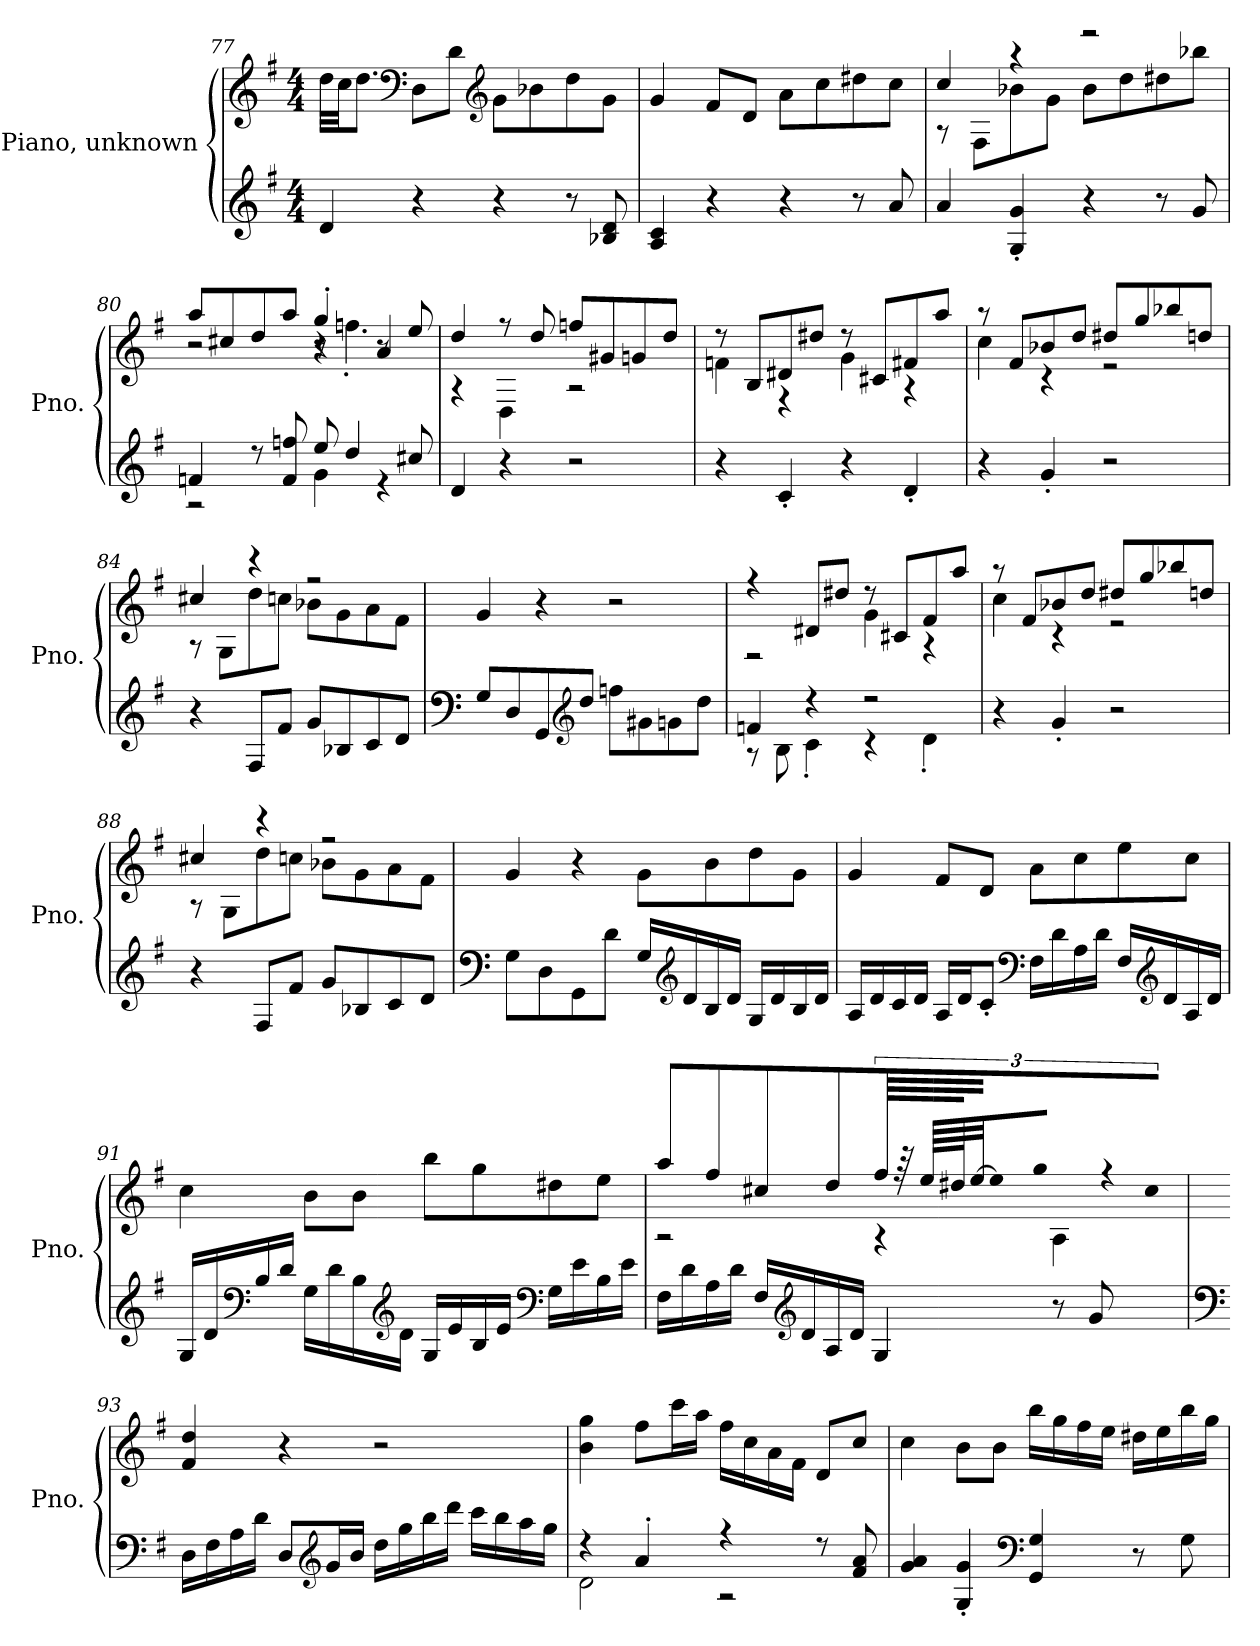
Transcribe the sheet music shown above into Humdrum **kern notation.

**kern	**kern
*part1	*part1
*staff2	*staff1
*I"Piano, unknown	*
*I'Pno.	*
!!LO:LB:g=z
*clefG2	*clefG2
*k[f#]	*k[f#]
*M4/4	*M4/4
=77	=77
4d/	32dd\LLL
.	32cc\JJ
.	8.dd\J
*	*clefF4
4r	8D\L
.	8d\J
*	*clefG2
4r	8g\L
.	8b-X\
8r	8dd\
8B-X/ 8d/	8g\J
=78	=78
4A/ 4c/	4g/
4r	8f#/L
.	8d/J
4r	8a\L
.	8cc\
8r	8dd#X\
8a/	8cc\J
=79	=79
*	*^
4a/	4cc/	8r
.	.	8F#\L
4G/' 4g/'	4r	8b-X\
.	.	8g\J
4r	2r	8b-\L
.	.	8dd\
8r	.	8dd#X\
8g/	.	8bb-X\J
!!LO:LB:g=z
=80	=80	=80
*^	*	*^
4fn/	2r	8aa/L	2r	2r
.	.	8cc#X/	.	.
8r	.	8dd/	.	.
8f/ 8ffn/	.	8aa/J	.	.
8ee/	4g\	4gg'/	8r	4r
4dd/	.	.	4.ffn'\	.
.	4r	8r	.	4a/
8cc#X/	.	8ee/	.	.
*v	*v	*	*	*
*	*	*v	*v
=81	=81	=81
4d/	4dd/	4r
4r	8r	4D\
.	8dd/	.
2r	8ffn/L	2r
.	8g#X/	.
.	8gn/	.
.	8dd/J	.
=82	=82	=82
4r	8r	4fn\
.	8B/L	.
4c'/	8d#X/	4r
.	8dd#X/J	.
4r	8r	4g\
.	8c#X/L	.
4d'/	8f#X/	4r
.	8aa/J	.
!!LO:LB:g=z	!!
=83	=83	=83
4r	8r	4cc\
.	8f#/L	.
4g'/	8b-X/	4r
.	8dd/J	.
2r	8dd#X/L	2r
.	8gg/	.
.	8bb-X/	.
.	8ddn/J	.
=84	=84	=84
4r	4cc#X/	8r
.	.	8G\L
8F#/L	4r	8dd\
8f#/J	.	8ccn\J
8g/L	2r	8b-X\L
8B-X/	.	8g\
8c/	.	8a\
8d/J	.	8f#\J
*	*v	*v
=85	=85
*clefF4	*
8G/L	4g/
8D/	.
8GG/	4r
*clefG2	*
8dd/J	.
8ffn\L	2r
8g#X\	.
8gn\	.
8dd\J	.
!!LO:LB:g=z
=86	=86
*^	*^
4fn/	8r	4r	2r
.	8B\	.	.
4r	4c'\	8d#X/L	.
.	.	8dd#X/J	.
2r	4r	8r	4g\
.	.	8c#X/L	.
.	4d'\	8f#/	4r
.	.	8aa/J	.
*v	*v	*	*
=87	=87	=87
4r	8r	4cc\
.	8f#/L	.
4g'/	8b-X/	4r
.	8dd/J	.
2r	8dd#X/L	2r
.	8gg/	.
.	8bb-X/	.
.	8ddn/J	.
=88	=88	=88
4r	4cc#X/	8r
.	.	8G\L
8F#/L	4r	8dd\
8f#/J	.	8ccn\J
8g/L	2r	8b-X\L
8B-X/	.	8g\
8c/	.	8a\
8d/J	.	8f#\J
*	*v	*v
!!LO:LB:g=z
=89	=89
*clefF4	*
8G\L	4g/
8D\	.
8GG\	4r
8d\J	.
16G/LL	8g\L
*clefG2	*
16d/	.
16B/	8b\
16d/JJ	.
16G/LL	8dd\
16d/	.
16B/	8g\J
16d/JJ	.
=90	=90
16A/LL	4g/
16d/	.
16c/	.
16d/JJ	.
16A/LL	8f#/L
16d/J	.
8c'/J	8d/J
*clefF4	*
16F#\LL	8a\L
16d\	.
16A\	8cc\
16d\JJ	.
16F#/LL	8ee\
*clefG2	*
16d/	.
16A/	8cc\J
16d/JJ	.
!!LO:PB:g=z
=91	=91
16G/LL	4cc\
16d/	.
*clefF4	*
16B/	.
16d/JJ	.
16G\LL	8b\L
16d\	.
16B\	8b\J
*clefG2	*
16d\JJ	.
16G/LL	8bb\L
16e/	.
16B/	8gg\
16e/JJ	.
*clefF4	*
16G\LL	8dd#X\
16e\	.
16B\	8ee\J
16e\JJ	.
=92	=92
*	*^
16F#\LL	8aa/L	2r
16d\	.	.
16A\	8ff#/	.
16d\JJ	.	.
16F#/LL	8cc#X/	.
*clefG2	*	*
16d/	.	.
16A/	8dd/	.
16d/JJ	.	.
4G/	96ff#/Jkkk	4r
.	96r	.
.	96ee/LLLL	.
*	*Xbrackettup	*
.	96dd#X/J	.
.	[48ee/J	.
.	16ee/J]	.
.	8gg/J	.
8r	8r	4A\
8g/	8cc#/	.
*	*v	*v
!!LO:LB:g=z
=93	=93
*clefF4	*
16D\LL	4f#/ 4dd/
16F#\	.
16A\	.
16d\JJ	.
8D/L	4r
*clefG2	*
16g/L	.
16b/JJ	.
16dd\LL	2r
16gg\	.
16bb\	.
16ddd\JJ	.
16ccc\LL	.
16bb\	.
16aa\	.
16gg\JJ	.
=94	=94
*^	*
4r	2d\	4b\ 4gg\
4a'/	.	8ff#\L
.	.	16ccc\L
.	.	16aa\JJ
4r	2r	16ff#\LL
.	.	16cc\
.	.	16a\
.	.	16f#\JJ
8r	.	8d/L
8f#/ 8a/	.	8cc/J
*v	*v	*
=95	=95
4g/ 4a/	4cc\
4G/' 4g/'	8b\L
.	8b\J
*clefF4	*
4GG/ 4G/	16bb\LL
.	16gg\
.	16ff#\
.	16ee\JJ
8r	16dd#X\LL
.	16ee\
8G\	16bb\
.	16gg\JJ
=	=
*-	*-
